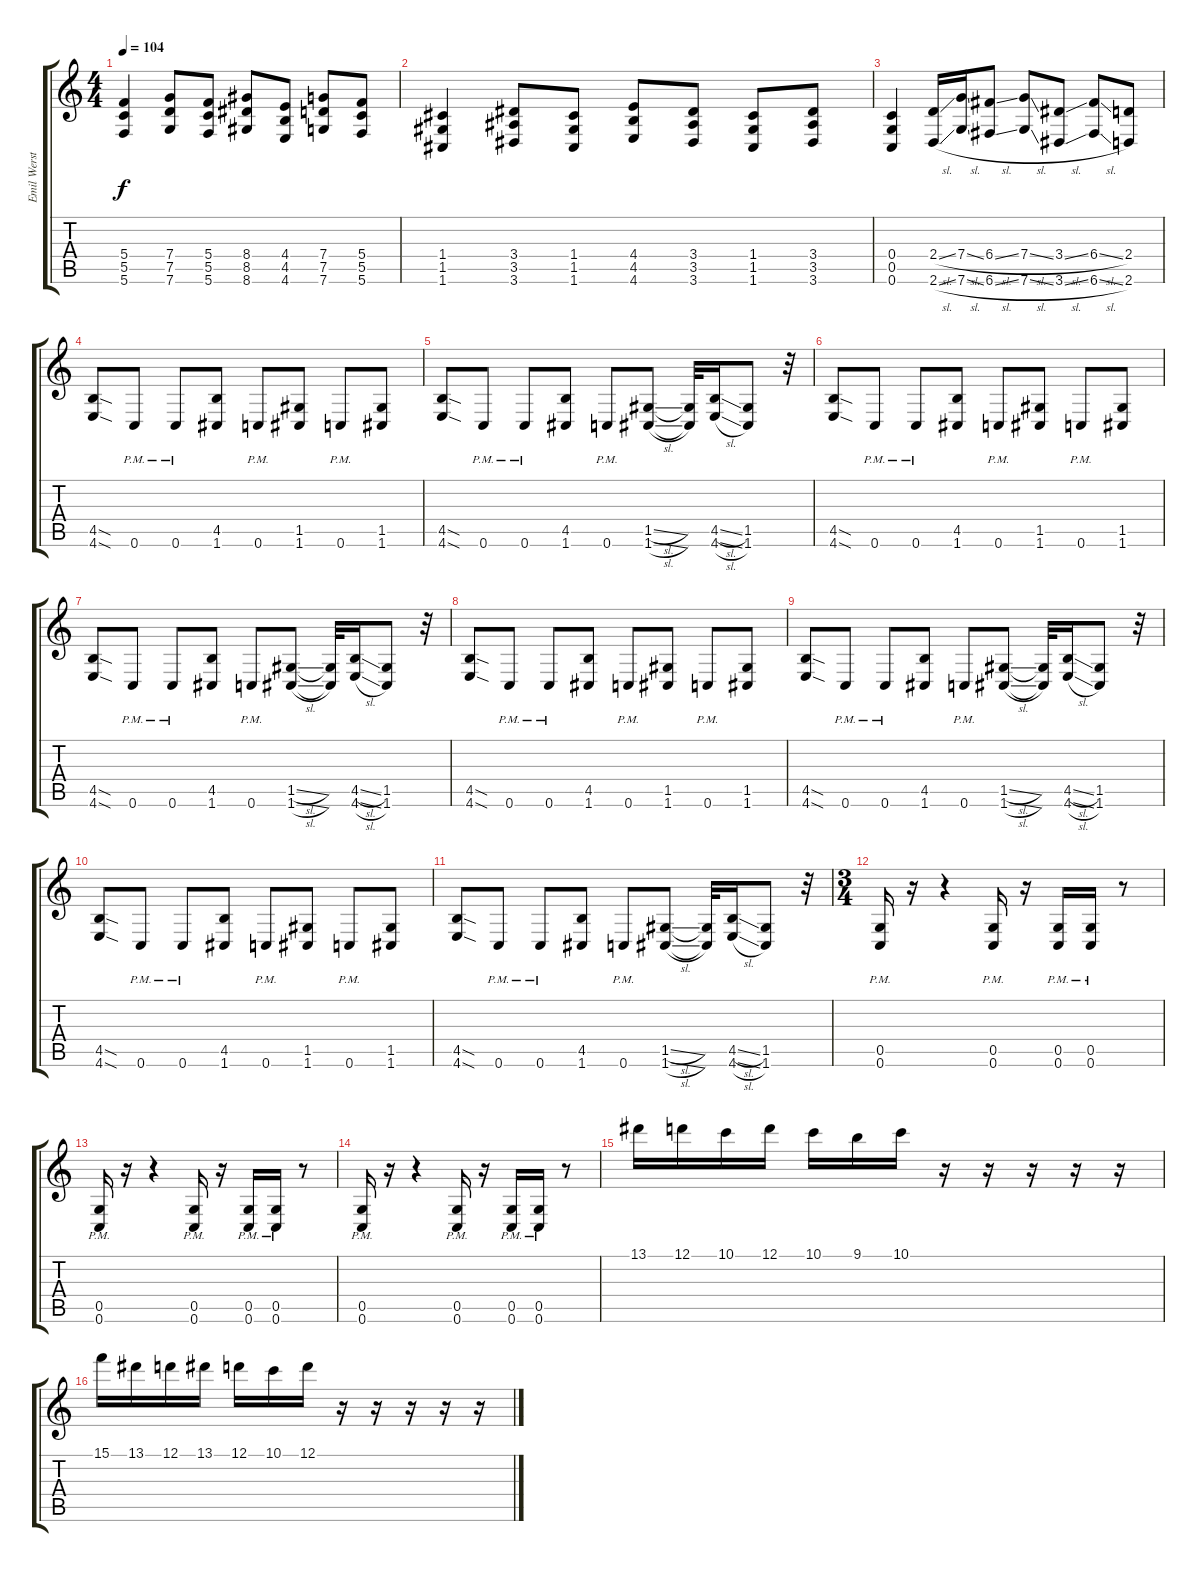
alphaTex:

\track ("Emil Werstler" "Emil Werst") {instrument distortionguitar}
\staff {score tabs}
\tuning (D4 A3 F3 C3 G2 C2) {hide}
\ts (4 4)
\tempo 104
\clef g2
\ks c
(5.4 5.5 5.6).4{dy f} (7.4 7.5 7.6).8 (5.4 5.5 5.6).8 (8.4 8.5 8.6).8 (4.4 4.5 4.6).8 (7.4 7.5 7.6).8 (5.4 5.5 5.6).8 |
(1.4 1.5 1.6).4 (3.4 3.5 3.6).8 (1.4 1.5 1.6).8 (4.4 4.5 4.6).8 (3.4 3.5 3.6).8 (1.4 1.5 1.6).8 (3.4 3.5 3.6).8 |
(0.4 0.5 0.6).4 (2.4{sl} 2.6{sl}).16 (7.4{sl} 7.6{sl}).16 (6.4{sl} 6.6{sl}).8 (7.4{sl} 7.6{sl}).8 (3.4{sl} 3.6{sl}).8 (6.4{sl} 6.6{sl}).8 (2.4 2.6).8 |
(4.5{sod} 4.6{sod}).8 0.6{pm}.8 0.6{pm}.8 (4.5 1.6).8 0.6{pm}.8 (1.5 1.6).8 0.6{pm}.8 (1.5 1.6).8 |
(4.5{sod} 4.6{sod}).8 0.6{pm}.8 0.6{pm}.8 (4.5 1.6).8 0.6{pm}.8 (1.5{sl} 1.6{sl}).8 (1.5{t} 1.6{t}).32 (4.5{sl} 4.6{sl}).16 (1.5 1.6).8 r.32 |
(4.5{sod} 4.6{sod}).8 0.6{pm}.8 0.6{pm}.8 (4.5 1.6).8 0.6{pm}.8 (1.5 1.6).8 0.6{pm}.8 (1.5 1.6).8 |
(4.5{sod} 4.6{sod}).8 0.6{pm}.8 0.6{pm}.8 (4.5 1.6).8 0.6{pm}.8 (1.5{sl} 1.6{sl}).8 (1.5{t} 1.6{t}).32 (4.5{sl} 4.6{sl}).16 (1.5 1.6).8 r.32 |
(4.5{sod} 4.6{sod}).8 0.6{pm}.8 0.6{pm}.8 (4.5 1.6).8 0.6{pm}.8 (1.5 1.6).8 0.6{pm}.8 (1.5 1.6).8 |
(4.5{sod} 4.6{sod}).8 0.6{pm}.8 0.6{pm}.8 (4.5 1.6).8 0.6{pm}.8 (1.5{sl} 1.6{sl}).8 (1.5{t} 1.6{t}).32 (4.5{sl} 4.6{sl}).16 (1.5 1.6).8 r.32 |
(4.5{sod} 4.6{sod}).8 0.6{pm}.8 0.6{pm}.8 (4.5 1.6).8 0.6{pm}.8 (1.5 1.6).8 0.6{pm}.8 (1.5 1.6).8 |
(4.5{sod} 4.6{sod}).8 0.6{pm}.8 0.6{pm}.8 (4.5 1.6).8 0.6{pm}.8 (1.5{sl} 1.6{sl}).8 (1.5{t} 1.6{t}).32 (4.5{sl} 4.6{sl}).16 (1.5 1.6).8 r.32 |
\ts (3 4)
(0.5 0.6{pm}).16 r.16 r.4 (0.5 0.6{pm}).16 r.16 (0.5 0.6{pm}).16 (0.5 0.6{pm}).16 r.8 |
(0.5 0.6{pm}).16 r.16 r.4 (0.5 0.6{pm}).16 r.16 (0.5 0.6{pm}).16 (0.5 0.6{pm}).16 r.8 |
(0.5 0.6{pm}).16 r.16 r.4 (0.5 0.6{pm}).16 r.16 (0.5 0.6{pm}).16 (0.5 0.6{pm}).16 r.8 |
13.1.16 12.1.16 10.1.16 12.1.16 10.1.16 9.1.16 10.1.16 r.16 r.16 r.16 r.16 r.16 |
15.1.16 13.1.16 12.1.16 13.1.16 12.1.16 10.1.16 12.1.16 r.16 r.16 r.16 r.16 r.16
